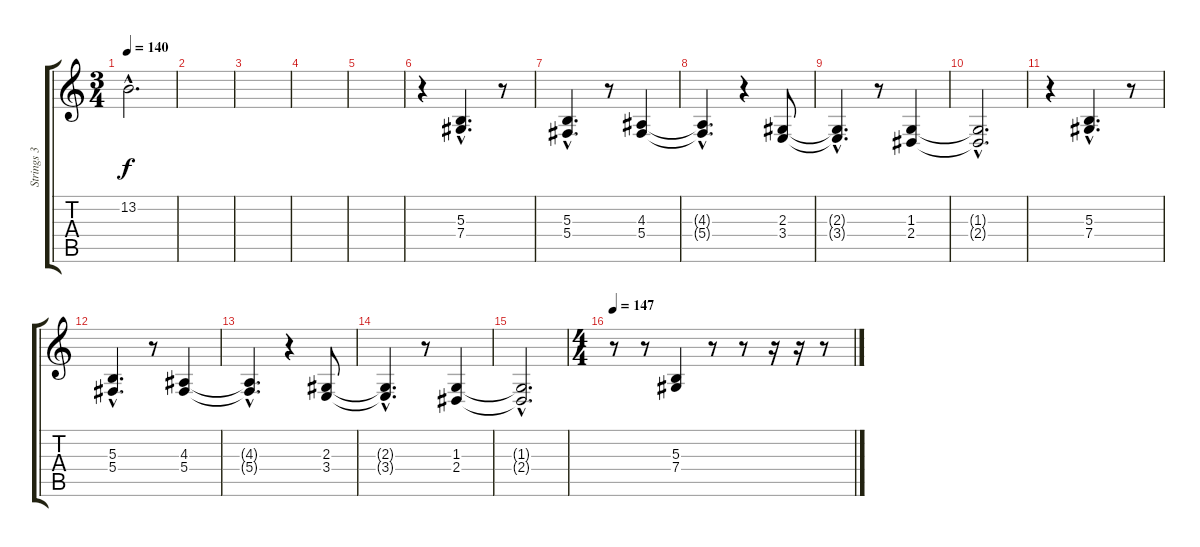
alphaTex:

\track ("Strings 3" "Strings 3") {instrument stringensemble2}
\staff {score tabs}
\tuning (Eb4 Bb3 Gb3 Db3 Ab2 Eb2) {hide}
\ts (3 4)
\tempo 140
\clef g2
\ks c
13.2{hac t}.2{d dy f volume 0} |
|
|
|
|
r.4{volume 13 balance 8 instrument stringensemble2} (5.3{hac} 7.4{hac}).4{d} r.8 |
(5.3{hac} 5.4{hac}).4{d} r.8 (4.3 5.4).4 |
(4.3{hac t} 5.4{hac t}).4{d} r.4 (2.3 3.4).8 |
(2.3{hac t} 3.4{hac t}).4{d} r.8 (1.3 2.4).4 |
(1.3{hac t} 2.4{hac t}).2{d} |
r.4 (5.3{hac} 7.4{hac}).4{d} r.8 |
(5.3{hac} 5.4{hac}).4{d} r.8 (4.3 5.4).4 |
(4.3{hac t} 5.4{hac t}).4{d} r.4 (2.3 3.4).8 |
(2.3{hac t} 3.4{hac t}).4{d} r.8 (1.3 2.4).4 |
(1.3{hac t} 2.4{hac t}).2{d} |
\ts (4 4)
\tempo 147
r.8 r.8 (5.3 7.4).4 r.8 r.8 r.16 r.16 r.8
